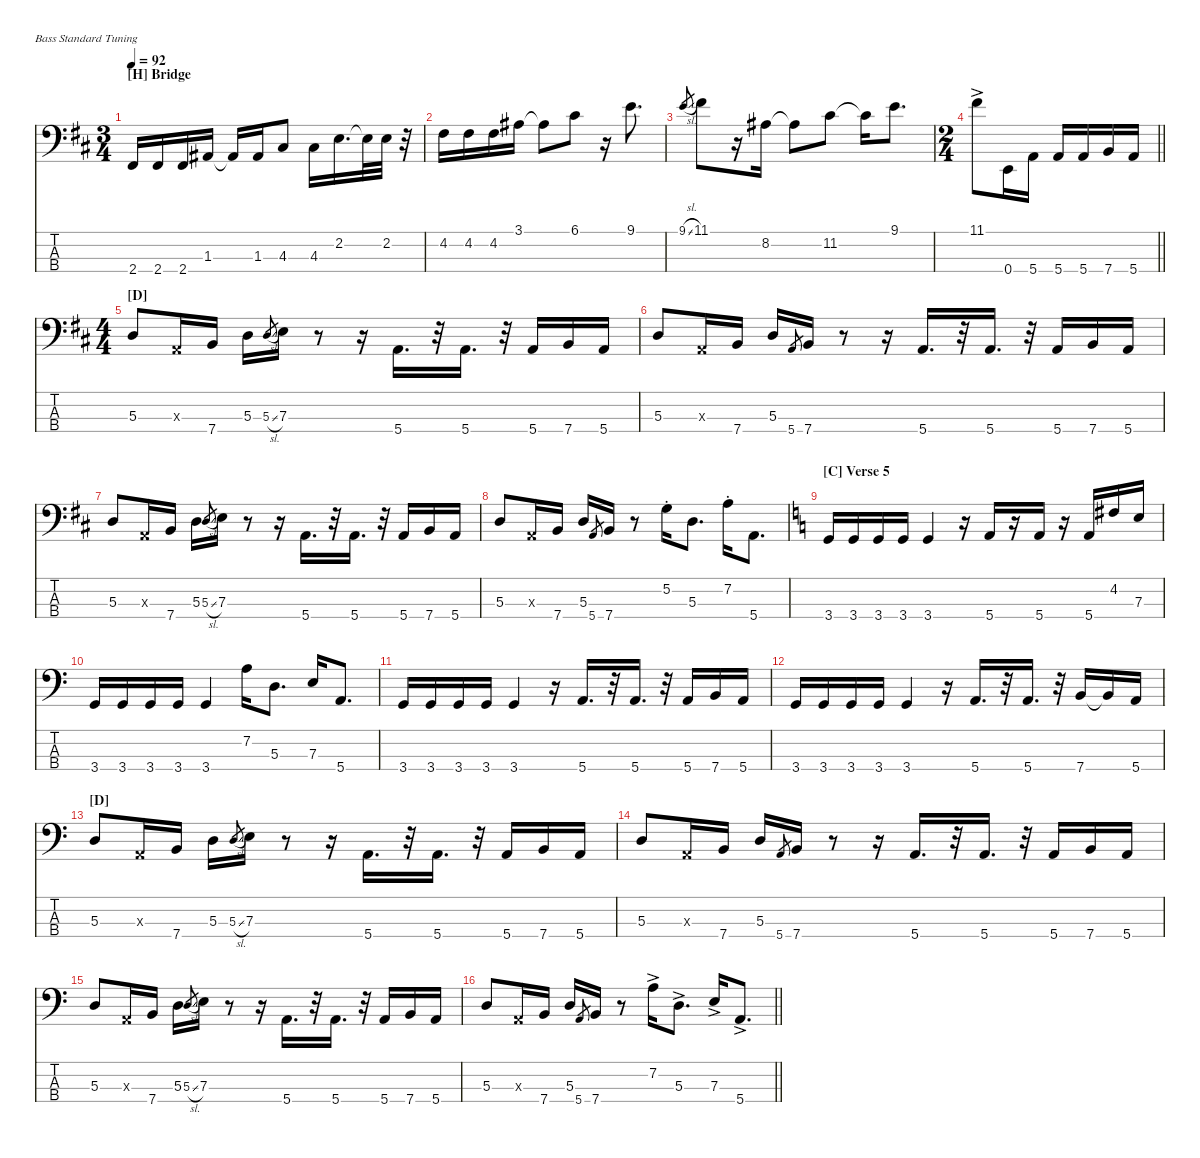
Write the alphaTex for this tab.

\hideDynamics
\bracketExtendMode nobrackets
\singleTrackTrackNamePolicy hidden
\multiTrackTrackNamePolicy hidden
\firstSystemTrackNameMode fullname
\firstSystemTrackNameOrientation horizontal
\otherSystemsTrackNameOrientation horizontal
\track ("Bass" "E-Bass") {instrument electricbassfinger}
\staff {score tabs}
\tuning (G2 D2 A1 E1)
\ts (3 4)
\section ("H" "Bridge")
\tempo 92
\clef f4
\ks d
2.4{acc #}.16{dy f beam Up} 2.4{acc #}.16{beam Up} 2.4{acc #}.16{beam Up} 1.3{acc #}.16{beam Up} 1.3{t acc #}.16{beam Up} 1.3{acc #}.16{beam Up} 4.3{acc #}.8{beam Up} 4.3{acc #}.16{beam Down} 2.2{acc forcenatural}.16{d beam Down} 2.2{t acc forcenatural}.32{beam Down} 2.2{acc forcenatural}.32{beam Down} r.32{beam Down} |
4.2{acc #}.16{beam Down} 4.2{acc #}.16{beam Down} 4.2{acc #}.16{beam Down} 3.1{acc #}.16{beam Down} 3.1{t acc #}.8{beam Down} 6.1{acc #}.8{beam Down} r.16{beam Down} 9.1{acc forcenatural}.8{d beam Down} |
9.1{sl acc forcenatural}.8{gr beam Up} 11.1{acc #}.8{beam Down} r.16{beam Down} 8.2{acc #}.16{beam Down} 8.2{t acc #}.8{beam Down} 11.2{acc #}.8{beam Down} 11.2{t acc #}.16{beam Down} 9.1{acc forcenatural}.8{d beam Down} |
\ts (2 4)
\barLineRight lightlight
11.1{ac acc #}.8{beam Down} 0.4{acc forcenatural}.16{beam Down} 5.4{acc forcenatural}.16{beam Down} 5.4{acc forcenatural}.16{beam Up} 5.4{acc forcenatural}.16{beam Up} 7.4{acc forcenatural}.16{beam Up} 5.4{acc forcenatural}.16{beam Up} |
\ts (4 4)
\section ("D" "")
5.3{acc forcenatural}.8{beam Up} 0.3{x acc forcenatural}.16{beam Up} 7.4{acc forcenatural}.16{beam Up} 5.3{acc forcenatural}.16{beam Down} 5.3{sl acc forcenatural}.8{gr beam Up} 7.3{acc forcenatural}.16{beam Down} r.8{beam Down} r.16{beam Down} 5.4{acc forcenatural}.16{d beam Up} r.32{beam Up} 5.4{acc forcenatural}.16{d beam Up} r.32{beam Up} 5.4{acc forcenatural}.16{beam Up} 7.4{acc forcenatural}.16{beam Up} 5.4{acc forcenatural}.16{beam Up} |
5.3{acc forcenatural}.8{beam Up} 0.3{x acc forcenatural}.16{beam Up} 7.4{acc forcenatural}.16{beam Up} 5.3{acc forcenatural}.16{beam Up} 5.4{acc forcenatural}.8{gr beam Up} 7.4{acc forcenatural}.16{beam Up} r.8{beam Up} r.16{beam Up} 5.4{acc forcenatural}.16{d beam Up} r.32{beam Up} 5.4{acc forcenatural}.16{d beam Up} r.32{beam Up} 5.4{acc forcenatural}.16{beam Up} 7.4{acc forcenatural}.16{beam Up} 5.4{acc forcenatural}.16{beam Up} |
5.3{acc forcenatural}.8{beam Up} 0.3{x acc forcenatural}.16{beam Up} 7.4{acc forcenatural}.16{beam Up} 5.3{acc forcenatural}.16{beam Down} 5.3{sl acc forcenatural}.8{gr beam Up} 7.3{acc forcenatural}.16{beam Down} r.8{beam Down} r.16{beam Down} 5.4{acc forcenatural}.16{d beam Up} r.32{beam Up} 5.4{acc forcenatural}.16{d beam Up} r.32{beam Up} 5.4{acc forcenatural}.16{beam Up} 7.4{acc forcenatural}.16{beam Up} 5.4{acc forcenatural}.16{beam Up} |
5.3{acc forcenatural}.8{beam Up} 0.3{x acc forcenatural}.16{beam Up} 7.4{acc forcenatural}.16{beam Up} 5.3{acc forcenatural}.16{beam Up} 5.4{acc forcenatural}.8{gr beam Up} 7.4{acc forcenatural}.16{beam Up} r.8{beam Up} 5.2{st acc forcenatural}.16{beam Down} 5.3{acc forcenatural}.8{d beam Down} 7.2{st acc forcenatural}.16{beam Down} 5.4{acc forcenatural}.8{d beam Down} |
\section ("C" "Verse 5")
\ks c
3.4.16{beam Up} 3.4.16{beam Up} 3.4.16{beam Up} 3.4.16{beam Up} 3.4.4{beam Up} r.16{beam Up} 5.4.16{beam Up} r.16{beam Up} 5.4.16{beam Up} r.16{beam Up} 5.4.16{beam Up} 4.2{acc #}.16{beam Up} 7.3.16{beam Up} |
3.4.16{beam Up} 3.4.16{beam Up} 3.4.16{beam Up} 3.4.16{beam Up} 3.4.4{beam Up} 7.2.16{beam Down} 5.3.8{d beam Down} 7.3.16{beam Up} 5.4.8{d beam Up} |
3.4.16{beam Up} 3.4.16{beam Up} 3.4.16{beam Up} 3.4.16{beam Up} 3.4.4{beam Up} r.16{beam Up} 5.4.16{d beam Up} r.32{beam Up} 5.4.16{d beam Up} r.32{beam Up} 5.4.16{beam Up} 7.4.16{beam Up} 5.4.16{beam Up} |
3.4.16{beam Up} 3.4.16{beam Up} 3.4.16{beam Up} 3.4.16{beam Up} 3.4.4{beam Up} r.16{beam Up} 5.4.16{d beam Up} r.32{beam Up} 5.4.16{d beam Up} r.32{beam Up} 7.4.16{beam Up} 7.4{t}.16{beam Up} 5.4.16{beam Up} |
\section ("D" "")
5.3.8{beam Up} 0.3{x}.16{beam Up} 7.4.16{beam Up} 5.3.16{beam Down} 5.3{sl}.8{gr dy mf beam Up} 7.3.16{dy f beam Down} r.8{beam Down} r.16{beam Down} 5.4.16{d beam Up} r.32{beam Up} 5.4.16{d beam Up} r.32{beam Up} 5.4.16{beam Up} 7.4.16{beam Up} 5.4.16{beam Up} |
5.3.8{beam Up} 0.3{x}.16{beam Up} 7.4.16{beam Up} 5.3.16{beam Up} 5.4.8{gr dy mf beam Up} 7.4.16{dy f beam Up} r.8{beam Up} r.16{beam Up} 5.4.16{d beam Up} r.32{beam Up} 5.4.16{d beam Up} r.32{beam Up} 5.4.16{beam Up} 7.4.16{beam Up} 5.4.16{beam Up} |
5.3.8{beam Up} 0.3{x}.16{beam Up} 7.4.16{beam Up} 5.3.16{beam Down} 5.3{sl}.8{gr dy mf beam Up} 7.3.16{dy f beam Down} r.8{beam Down} r.16{beam Down} 5.4.16{d beam Up} r.32{beam Up} 5.4.16{d beam Up} r.32{beam Up} 5.4.16{beam Up} 7.4.16{beam Up} 5.4.16{beam Up} |
\barLineRight lightlight
5.3.8{beam Up} 0.3{x}.16{beam Up} 7.4.16{beam Up} 5.3.16{beam Up} 5.4.8{gr dy mf beam Up} 7.4.16{dy f beam Up} r.8{beam Up} 7.2{ac}.16{beam Down} 5.3{ac}.8{d beam Down} 7.3{ac}.16{beam Up} 5.4{ac}.8{d beam Up}
